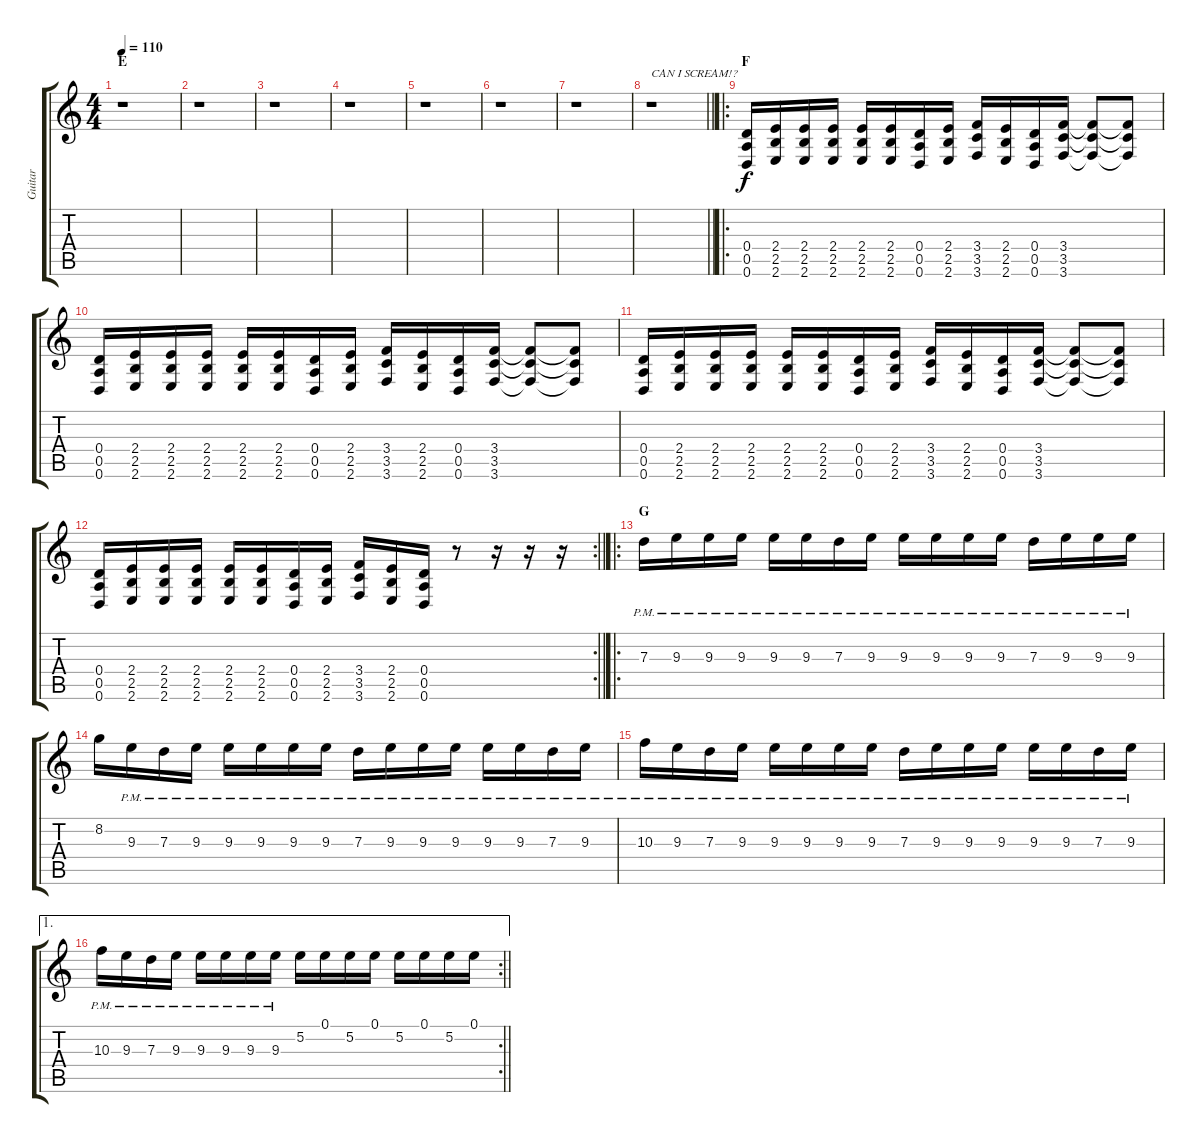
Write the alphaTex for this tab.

\track ("Guitar" "Guitar") {instrument overdrivenguitar}
\staff {score tabs}
\tuning (E4 B3 G3 D3 A2 D2) {hide}
\ts (4 4)
\section ("" "E")
\tempo 110
\clef g2
\ks c
r.1{dy f} |
r.1 |
r.1 |
r.1 |
r.1 |
r.1 |
r.1 |
\barLineRight lightlight
r.1{txt "CAN I SCREAM!?"} |
\ro
\section ("" "F")
(0.4 0.5 0.6).16 (2.4 2.5 2.6).16 (2.4 2.5 2.6).16 (2.4 2.5 2.6).16 (2.4 2.5 2.6).16 (2.4 2.5 2.6).16 (0.4 0.5 0.6).16 (2.4 2.5 2.6).16 (3.4 3.5 3.6).16 (2.4 2.5 2.6).16 (0.4 0.5 0.6).16 (3.4 3.5 3.6).16 (3.4{t} 3.5{t} 3.6{t}).8 (3.4{t} 3.5{t} 3.6{t}).8 |
(0.4 0.5 0.6).16 (2.4 2.5 2.6).16 (2.4 2.5 2.6).16 (2.4 2.5 2.6).16 (2.4 2.5 2.6).16 (2.4 2.5 2.6).16 (0.4 0.5 0.6).16 (2.4 2.5 2.6).16 (3.4 3.5 3.6).16 (2.4 2.5 2.6).16 (0.4 0.5 0.6).16 (3.4 3.5 3.6).16 (3.4{t} 3.5{t} 3.6{t}).8 (3.4{t} 3.5{t} 3.6{t}).8 |
(0.4 0.5 0.6).16 (2.4 2.5 2.6).16 (2.4 2.5 2.6).16 (2.4 2.5 2.6).16 (2.4 2.5 2.6).16 (2.4 2.5 2.6).16 (0.4 0.5 0.6).16 (2.4 2.5 2.6).16 (3.4 3.5 3.6).16 (2.4 2.5 2.6).16 (0.4 0.5 0.6).16 (3.4 3.5 3.6).16 (3.4{t} 3.5{t} 3.6{t}).8 (3.4{t} 3.5{t} 3.6{t}).8 |
\rc 2
\barLineRight lightlight
(0.4 0.5 0.6).16 (2.4 2.5 2.6).16 (2.4 2.5 2.6).16 (2.4 2.5 2.6).16 (2.4 2.5 2.6).16 (2.4 2.5 2.6).16 (0.4 0.5 0.6).16 (2.4 2.5 2.6).16 (3.4 3.5 3.6).16 (2.4 2.5 2.6).16 (0.4 0.5 0.6).16 r.8 r.16 r.16 r.16 |
\ro
\section ("" "G")
7.3{pm}.16 9.3{pm}.16 9.3{pm}.16 9.3{pm}.16 9.3{pm}.16 9.3{pm}.16 7.3{pm}.16 9.3{pm}.16 9.3{pm}.16 9.3{pm}.16 9.3{pm}.16 9.3{pm}.16 7.3{pm}.16 9.3{pm}.16 9.3{pm}.16 9.3{pm}.16 |
8.2.16 9.3{pm}.16 7.3{pm}.16 9.3{pm}.16 9.3{pm}.16 9.3{pm}.16 9.3{pm}.16 9.3{pm}.16 7.3{pm}.16 9.3{pm}.16 9.3{pm}.16 9.3{pm}.16 9.3{pm}.16 9.3{pm}.16 7.3{pm}.16 9.3{pm}.16 |
10.3{pm}.16 9.3{pm}.16 7.3{pm}.16 9.3{pm}.16 9.3{pm}.16 9.3{pm}.16 9.3{pm}.16 9.3{pm}.16 7.3{pm}.16 9.3{pm}.16 9.3{pm}.16 9.3{pm}.16 9.3{pm}.16 9.3{pm}.16 7.3{pm}.16 9.3{pm}.16 |
\ae 1
\rc 2
\barLineRight lightlight
10.3{pm}.16 9.3{pm}.16 7.3{pm}.16 9.3{pm}.16 9.3{pm}.16 9.3{pm}.16 9.3{pm}.16 9.3{pm}.16 5.2.16 0.1.16 5.2.16 0.1.16 5.2.16 0.1.16 5.2.16 0.1.16
